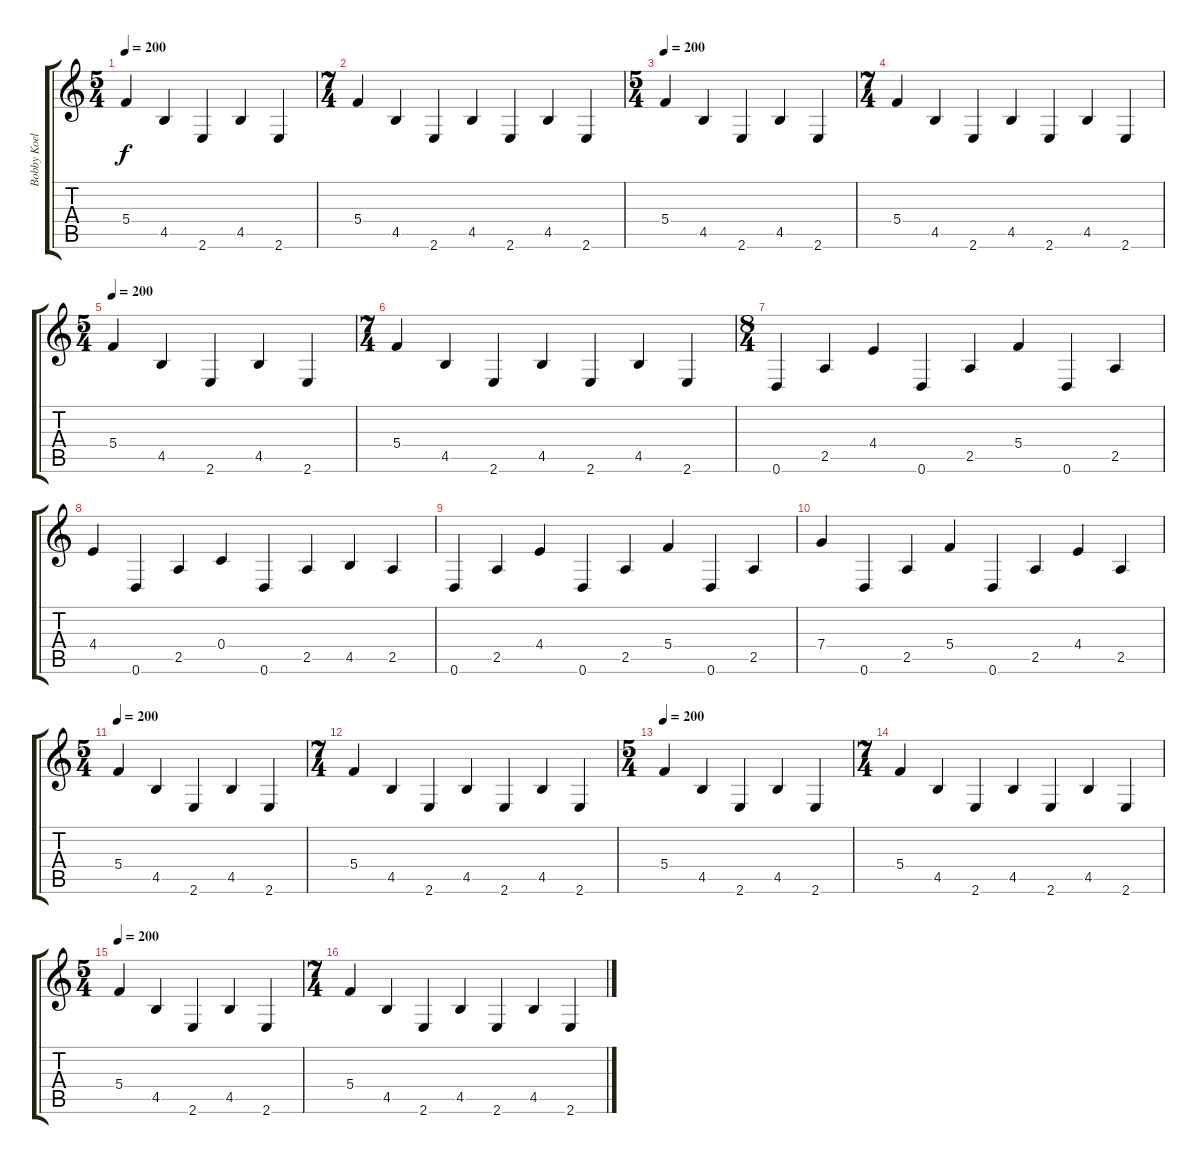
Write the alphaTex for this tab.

\track ("Bobby Koelble" "Bobby Koel") {instrument distortionguitar}
\staff {score tabs}
\tuning (D4 A3 F3 C3 G2 D2) {hide}
\ts (5 4)
\tempo 200
\clef g2
\ks c
5.4.4{dy f instrument electricguitarclean} 4.5.4 2.6.4 4.5.4 2.6.4 |
\ts (7 4)
5.4.4 4.5.4 2.6.4 4.5.4 2.6.4 4.5.4 2.6.4 |
\ts (5 4)
\tempo 200
5.4.4{instrument electricguitarclean} 4.5.4 2.6.4 4.5.4 2.6.4 |
\ts (7 4)
5.4.4 4.5.4 2.6.4 4.5.4 2.6.4 4.5.4 2.6.4 |
\ts (5 4)
\tempo 200
5.4.4{instrument electricguitarclean} 4.5.4 2.6.4 4.5.4 2.6.4 |
\ts (7 4)
5.4.4 4.5.4 2.6.4 4.5.4 2.6.4 4.5.4 2.6.4 |
\ts (8 4)
0.6.4 2.5.4 4.4.4 0.6.4 2.5.4 5.4.4 0.6.4 2.5.4 |
4.4.4 0.6.4 2.5.4 0.4.4 0.6.4 2.5.4 4.5.4 2.5.4 |
0.6.4 2.5.4 4.4.4 0.6.4 2.5.4 5.4.4 0.6.4 2.5.4 |
7.4.4 0.6.4 2.5.4 5.4.4 0.6.4 2.5.4 4.4.4 2.5.4 |
\ts (5 4)
\tempo 200
5.4.4{instrument electricguitarclean} 4.5.4 2.6.4 4.5.4 2.6.4 |
\ts (7 4)
5.4.4 4.5.4 2.6.4 4.5.4 2.6.4 4.5.4 2.6.4 |
\ts (5 4)
\tempo 200
5.4.4{instrument electricguitarclean} 4.5.4 2.6.4 4.5.4 2.6.4 |
\ts (7 4)
5.4.4 4.5.4 2.6.4 4.5.4 2.6.4 4.5.4 2.6.4 |
\ts (5 4)
\tempo 200
5.4.4{instrument electricguitarclean} 4.5.4 2.6.4 4.5.4 2.6.4 |
\ts (7 4)
5.4.4 4.5.4 2.6.4 4.5.4 2.6.4 4.5.4 2.6.4
